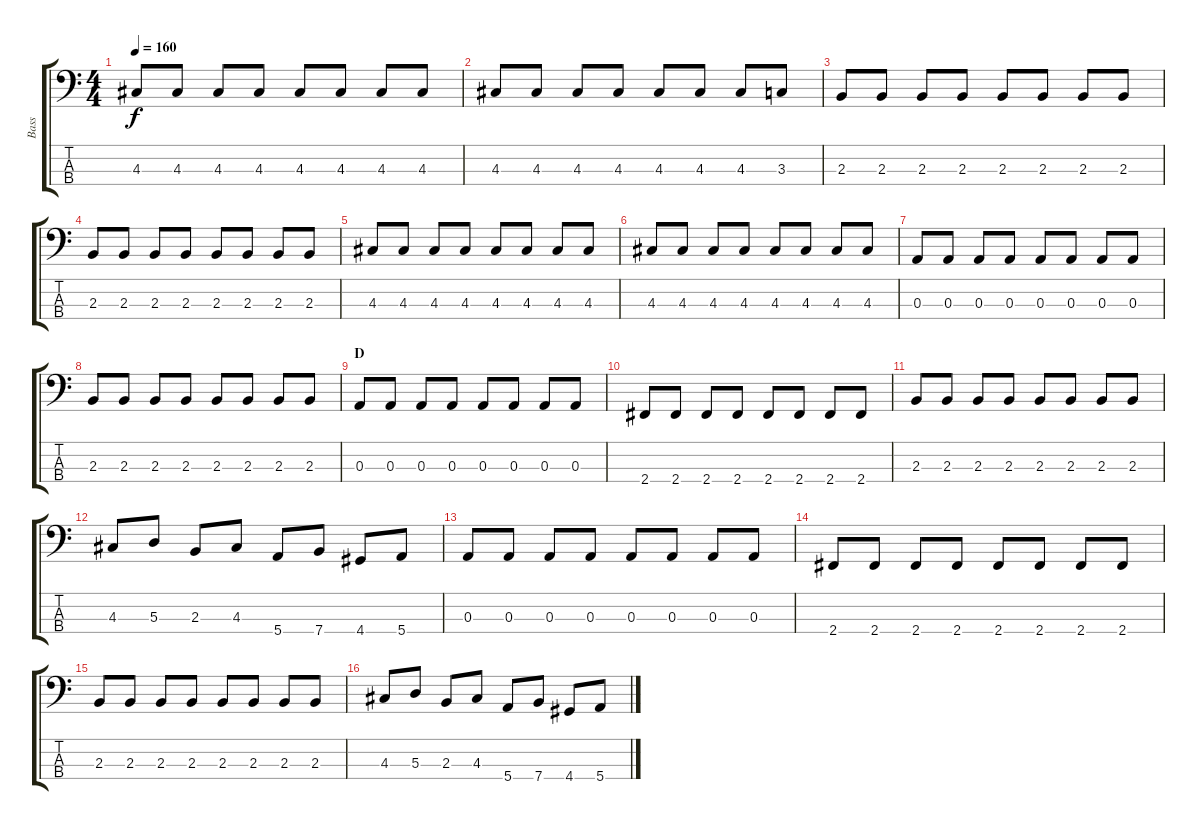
\track ("Bass" "Bass") {instrument electricbasspick}
\staff {score tabs}
\tuning (G2 D2 A1 E1) {hide}
\ts (4 4)
\tempo 160
\clef f4
\ks c
4.3.8{dy f} 4.3.8 4.3.8 4.3.8 4.3.8 4.3.8 4.3.8 4.3.8 |
4.3.8 4.3.8 4.3.8 4.3.8 4.3.8 4.3.8 4.3.8 3.3.8 |
2.3.8 2.3.8 2.3.8 2.3.8 2.3.8 2.3.8 2.3.8 2.3.8 |
2.3.8 2.3.8 2.3.8 2.3.8 2.3.8 2.3.8 2.3.8 2.3.8 |
4.3.8 4.3.8 4.3.8 4.3.8 4.3.8 4.3.8 4.3.8 4.3.8 |
4.3.8 4.3.8 4.3.8 4.3.8 4.3.8 4.3.8 4.3.8 4.3.8 |
0.3.8 0.3.8 0.3.8 0.3.8 0.3.8 0.3.8 0.3.8 0.3.8 |
2.3.8 2.3.8 2.3.8 2.3.8 2.3.8 2.3.8 2.3.8 2.3.8 |
\section ("" "D")
0.3.8 0.3.8 0.3.8 0.3.8 0.3.8 0.3.8 0.3.8 0.3.8 |
2.4.8 2.4.8 2.4.8 2.4.8 2.4.8 2.4.8 2.4.8 2.4.8 |
2.3.8 2.3.8 2.3.8 2.3.8 2.3.8 2.3.8 2.3.8 2.3.8 |
4.3.8 5.3.8 2.3.8 4.3.8 5.4.8 7.4.8 4.4.8 5.4.8 |
0.3.8 0.3.8 0.3.8 0.3.8 0.3.8 0.3.8 0.3.8 0.3.8 |
2.4.8 2.4.8 2.4.8 2.4.8 2.4.8 2.4.8 2.4.8 2.4.8 |
2.3.8 2.3.8 2.3.8 2.3.8 2.3.8 2.3.8 2.3.8 2.3.8 |
4.3.8 5.3.8 2.3.8 4.3.8 5.4.8 7.4.8 4.4.8 5.4.8
